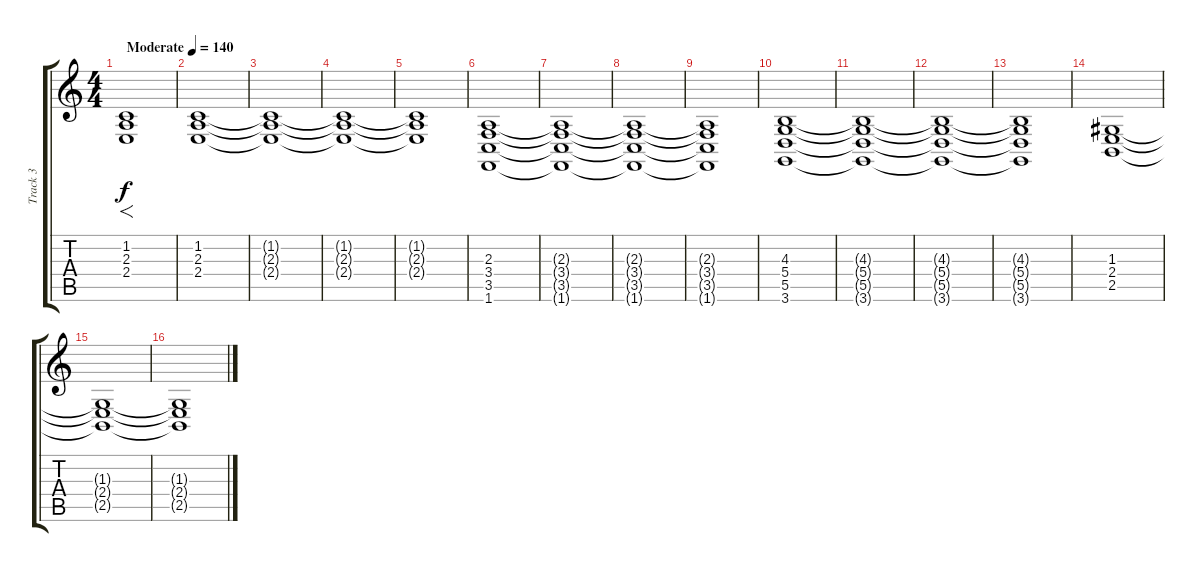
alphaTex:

\track ("Track 3" "Track 3") {instrument violin}
\staff {score tabs}
\tuning (E4 B3 G3 D3 A2 E2) {hide}
\ts (4 4)
\tempo (140 "Moderate")
\clef g2
\ks c
(1.2 2.3 2.4).1{f dy f instrument violin} |
(1.2 2.3 2.4).1 |
(1.2{t} 2.3{t} 2.4{t}).1 |
(1.2{t} 2.3{t} 2.4{t}).1 |
(1.2{t} 2.3{t} 2.4{t}).1 |
(2.3 3.4 3.5 1.6).1 |
(2.3{t} 3.4{t} 3.5{t} 1.6{t}).1 |
(2.3{t} 3.4{t} 3.5{t} 1.6{t}).1 |
(2.3{t} 3.4{t} 3.5{t} 1.6{t}).1 |
(4.3 5.4 5.5 3.6).1 |
(4.3{t} 5.4{t} 5.5{t} 3.6{t}).1 |
(4.3{t} 5.4{t} 5.5{t} 3.6{t}).1 |
(4.3{t} 5.4{t} 5.5{t} 3.6{t}).1 |
(1.3 2.4 2.5).1 |
(1.3{t} 2.4{t} 2.5{t}).1 |
(1.3{t} 2.4{t} 2.5{t}).1
